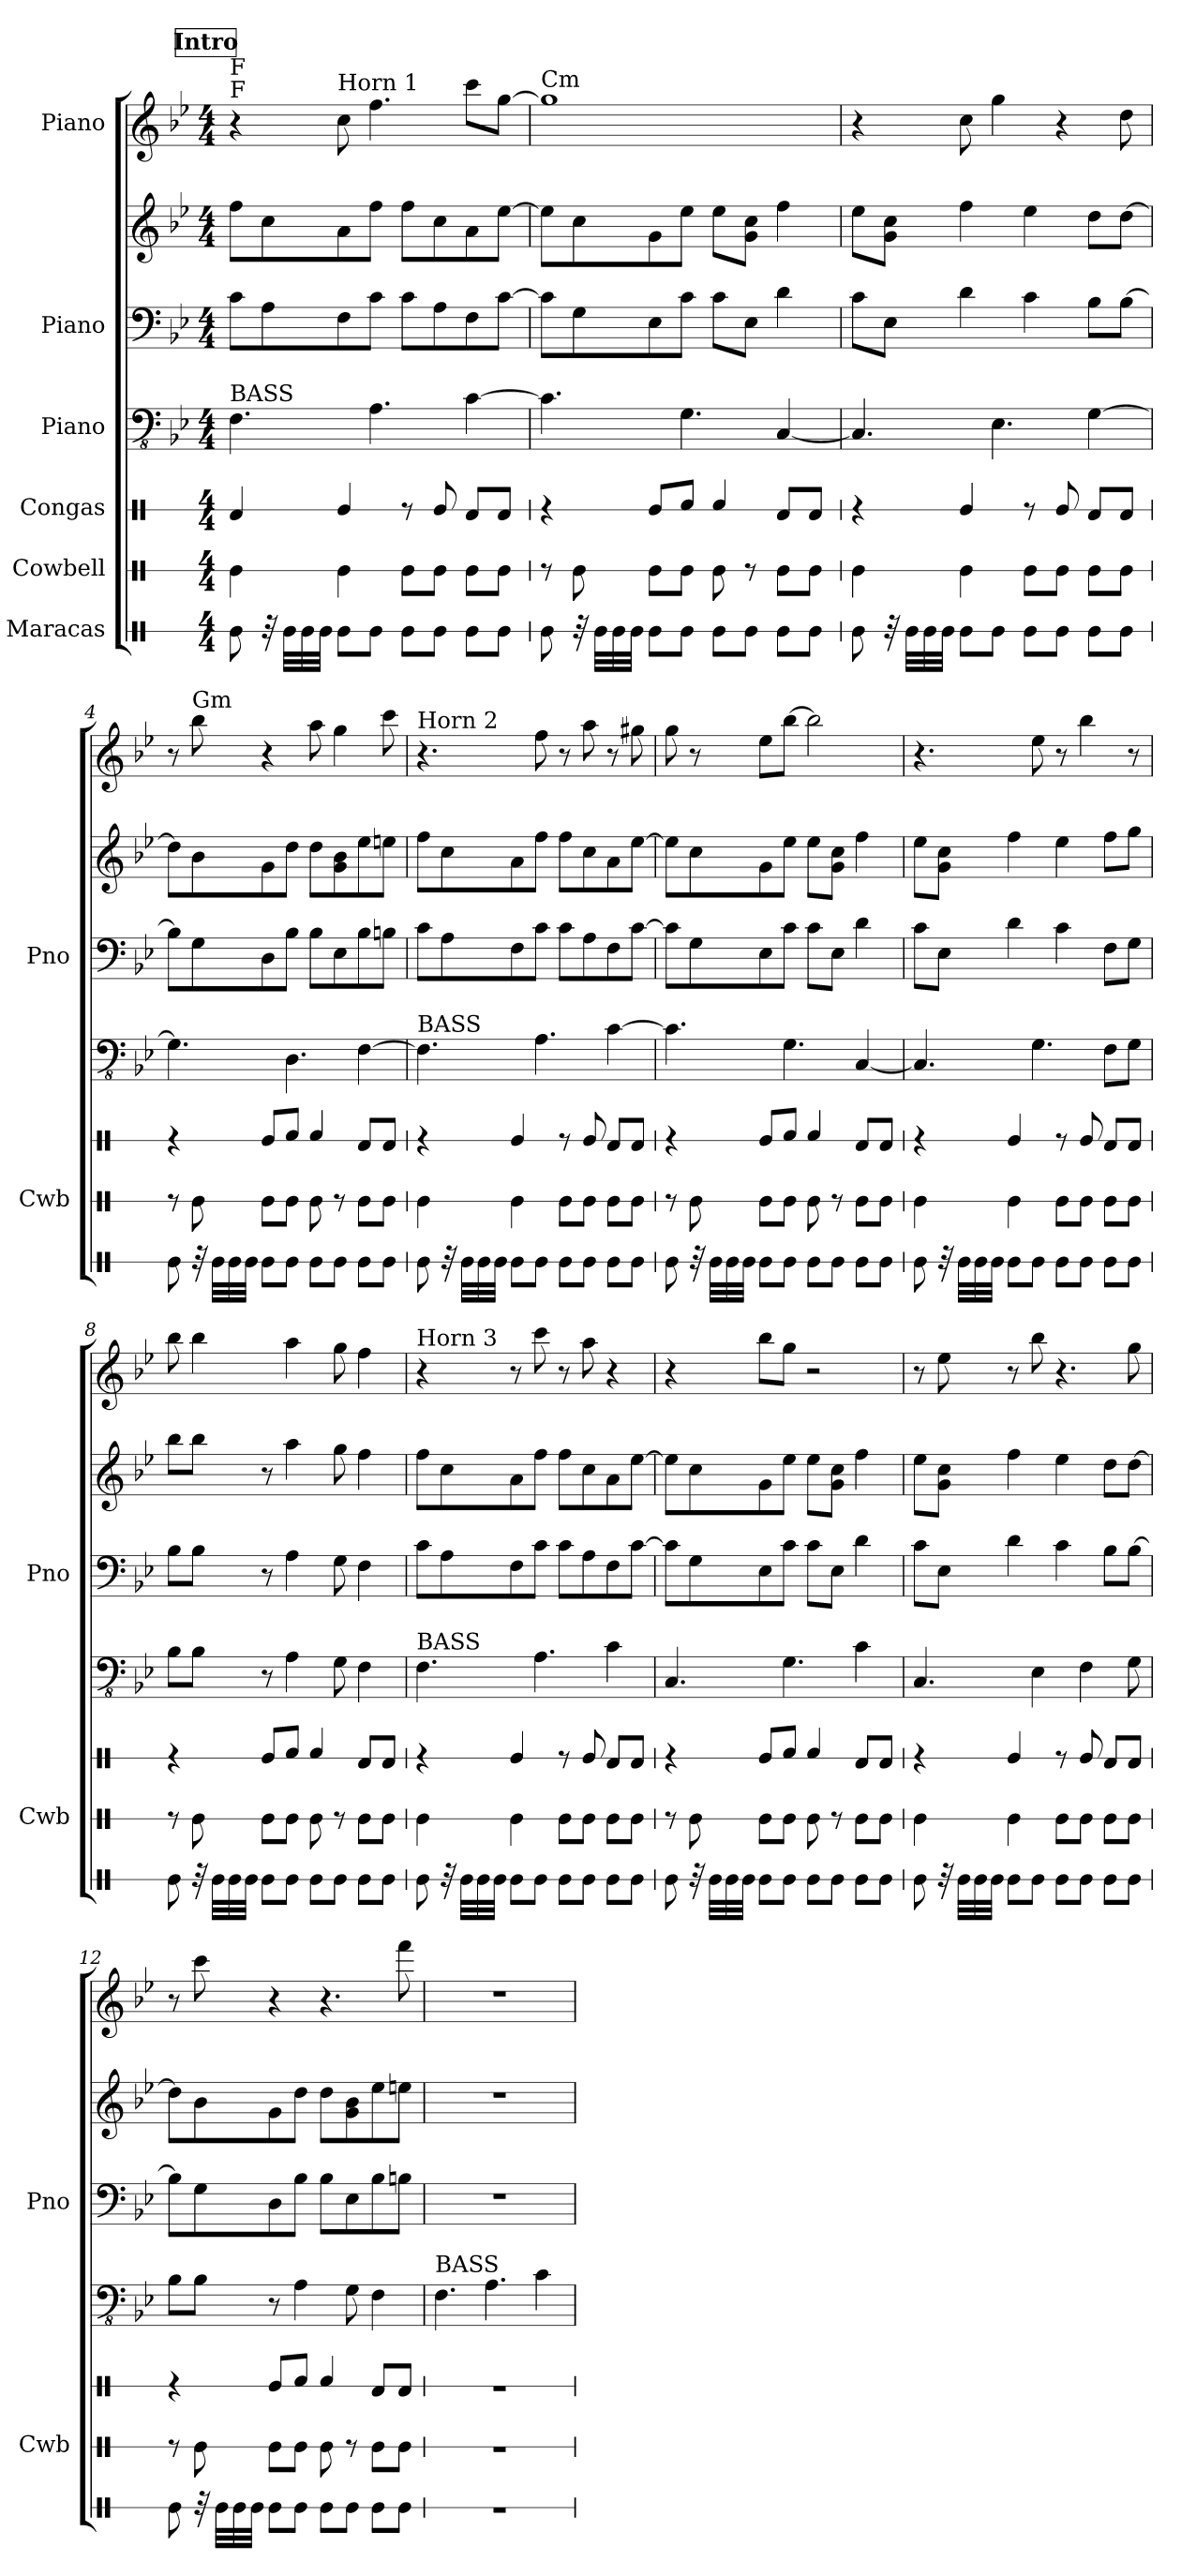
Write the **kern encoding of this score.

**kern	**kern	**kern	**kern	**kern	**kern	**kern
*part6	*part5	*part4	*part3	*part2	*part2	*part1
*staff7	*staff6	*staff5	*staff4	*staff3	*staff2	*staff1
*I"Maracas	*I"Cowbell	*I"Congas	*I"Piano	*I"Piano	*	*I"Piano
*	*I'Cwb	*	*	*I'Pno	*	*
*stria1	*stria1	*stria1	*	*	*	*
*clefX	*clefX	*clefX	*clefFv4	*clefF4	*clefG2	*clefG2
*k[]	*k[]	*k[]	*k[b-e-]	*k[b-e-]	*k[b-e-]	*k[b-e-]
*M4/4	*M4/4	*M4/4	*M4/4	*M4/4	*M4/4	*M4/4
!!LO:REH:place=s1:a:B:fs=12:t=Intro
=1	=1	=1	=1	=1	=1	=1
!	!	!	!	!	!	!LO:TX:a:t=F
!	!	!	!	!	!	!LO:TX:a:t=F
!	!	!	!LO:TX:a:t=BASS	!	!	!
8Re\	4Re\	4Rd/	4.FF\	8c\L	8ff\L	4r
32r	.	.	.	8A\	8cc\	.
32Re\LLL	.	.	.	.	.	.
32Re\	.	.	.	.	.	.
32Re\JJJ	.	.	.	.	.	.
!	!	!	!	!	!	!LO:TX:a:t=Horn 1
8Re\L	4Re\	4Re/	.	8F\	8a\	8cc\
8Re\J	.	.	4.AA\	8c\J	8ff\J	4.ff\
8Re\L	8Re\L	8r	.	8c\L	8ff\L	.
8Re\J	8Re\J	8Re/	.	8A\	8cc\	.
8Re\L	8Re\L	8Rd/L	[4C\	8F\	8a\	8ccc\L
8Re\J	8Re\J	8Rd/J	.	[8c\J	[8ee-\J	[8gg\J
=2	=2	=2	=2	=2	=2	=2
!	!	!	!	!	!	!LO:TX:a:t=Cm
8Re\	8r	4r	4.C\]	8c\L]	8ee-\L]	1gg]
32r	8Re\	.	.	8G\	8cc\	.
32Re\LLL	.	.	.	.	.	.
32Re\	.	.	.	.	.	.
32Re\JJJ	.	.	.	.	.	.
8Re\L	8Re\L	8Re/L	.	8E-\	8g\	.
8Re\J	8Re\J	8Rf/J	4.GG\	8c\J	8ee-\J	.
8Re\L	8Re\	4Rf/	.	8c\L	8ee-\L	.
8Re\J	8r	.	.	8E-\J	8g\ 8cc\J	.
8Re\L	8Re\L	8Rd/L	[4CC/	4d\	4ff\	.
8Re\J	8Re\J	8Rd/J	.	.	.	.
=3	=3	=3	=3	=3	=3	=3
8Re\	4Re\	4r	4.CC/]	8c\L	8ee-\L	4r
32r	.	.	.	8E-\J	8g\ 8cc\J	.
32Re\LLL	.	.	.	.	.	.
32Re\	.	.	.	.	.	.
32Re\JJJ	.	.	.	.	.	.
8Re\L	4Re\	4Re/	.	4d\	4ff\	8cc\
8Re\J	.	.	4.EE-\	.	.	4gg\
8Re\L	8Re\L	8r	.	4c\	4ee-\	.
8Re\J	8Re\J	8Re/	.	.	.	4r
8Re\L	8Re\L	8Rd/L	[4GG\	8B-\L	8dd\L	.
8Re\J	8Re\J	8Rd/J	.	[8B-\J	[8dd\J	8dd\
=4	=4	=4	=4	=4	=4	=4
8Re\	8r	4r	4.GG\]	8B-\L]	8dd\L]	8r
!	!	!	!	!	!	!LO:TX:a:t=Gm
32r	8Re\	.	.	8G\	8b-\	8bb-\
32Re\LLL	.	.	.	.	.	.
32Re\	.	.	.	.	.	.
32Re\JJJ	.	.	.	.	.	.
8Re\L	8Re\L	8Re/L	.	8D\	8g\	4r
8Re\J	8Re\J	8Rf/J	4.DD\	8B-\J	8dd\J	.
8Re\L	8Re\	4Rf/	.	8B-\L	8dd\L	8aa\
8Re\J	8r	.	.	8E-\	8g\ 8b-\	4gg\
8Re\L	8Re\L	8Rd/L	[4FF\	8B-\	8ee-\	.
8Re\J	8Re\J	8Rd/J	.	8Bn\J	8een\J	8ccc\
!!LO:LB:g=z
=5	=5	=5	=5	=5	=5	=5
!	!	!	!	!	!	!LO:TX:a:t=Horn 2
!	!	!	!LO:TX:a:t=BASS	!	!	!
8Re\	4Re\	4r	4.FF\]	8c\L	8ff\L	4.r
32r	.	.	.	8A\	8cc\	.
32Re\LLL	.	.	.	.	.	.
32Re\	.	.	.	.	.	.
32Re\JJJ	.	.	.	.	.	.
8Re\L	4Re\	4Re/	.	8F\	8a\	.
8Re\J	.	.	4.AA\	8c\J	8ff\J	8ff\
8Re\L	8Re\L	8r	.	8c\L	8ff\L	8r
8Re\J	8Re\J	8Re/	.	8A\	8cc\	8aa\
8Re\L	8Re\L	8Rd/L	[4C\	8F\	8a\	8r
8Re\J	8Re\J	8Rd/J	.	[8c\J	[8ee-\J	8gg#X\
=6	=6	=6	=6	=6	=6	=6
8Re\	8r	4r	4.C\]	8c\L]	8ee-\L]	8gg\
32r	8Re\	.	.	8G\	8cc\	8r
32Re\LLL	.	.	.	.	.	.
32Re\	.	.	.	.	.	.
32Re\JJJ	.	.	.	.	.	.
8Re\L	8Re\L	8Re/L	.	8E-\	8g\	8ee-\L
8Re\J	8Re\J	8Rf/J	4.GG\	8c\J	8ee-\J	[8bb-\J
8Re\L	8Re\	4Rf/	.	8c\L	8ee-\L	2bb-\]
8Re\J	8r	.	.	8E-\J	8g\ 8cc\J	.
8Re\L	8Re\L	8Rd/L	[4CC/	4d\	4ff\	.
8Re\J	8Re\J	8Rd/J	.	.	.	.
=7	=7	=7	=7	=7	=7	=7
8Re\	4Re\	4r	4.CC/]	8c\L	8ee-\L	4.r
32r	.	.	.	8E-\J	8g\ 8cc\J	.
32Re\LLL	.	.	.	.	.	.
32Re\	.	.	.	.	.	.
32Re\JJJ	.	.	.	.	.	.
8Re\L	4Re\	4Re/	.	4d\	4ff\	.
8Re\J	.	.	4.GG\	.	.	8ee-\
8Re\L	8Re\L	8r	.	4c\	4ee-\	8r
8Re\J	8Re\J	8Re/	.	.	.	4bb-\
8Re\L	8Re\L	8Rd/L	8FF\L	8F\L	8ff\L	.
8Re\J	8Re\J	8Rd/J	8GG\J	8G\J	8gg\J	8r
=8	=8	=8	=8	=8	=8	=8
8Re\	8r	4r	8BB-\L	8B-\L	8bb-\L	8bb-\
32r	8Re\	.	8BB-\J	8B-\J	8bb-\J	4bb-\
32Re\LLL	.	.	.	.	.	.
32Re\	.	.	.	.	.	.
32Re\JJJ	.	.	.	.	.	.
8Re\L	8Re\L	8Re/L	8r	8r	8r	.
8Re\J	8Re\J	8Rf/J	4AA\	4A\	4aa\	4aa\
8Re\L	8Re\	4Rf/	.	.	.	.
8Re\J	8r	.	8GG\	8G\	8gg\	8gg\
8Re\L	8Re\L	8Rd/L	4FF\	4F\	4ff\	4ff\
8Re\J	8Re\J	8Rd/J	.	.	.	.
!!LO:LB:g=z
=9	=9	=9	=9	=9	=9	=9
!	!	!	!	!	!	!LO:TX:a:t=Horn 3
!	!	!	!LO:TX:a:t=BASS	!	!	!
8Re\	4Re\	4r	4.FF\	8c\L	8ff\L	4r
32r	.	.	.	8A\	8cc\	.
32Re\LLL	.	.	.	.	.	.
32Re\	.	.	.	.	.	.
32Re\JJJ	.	.	.	.	.	.
8Re\L	4Re\	4Re/	.	8F\	8a\	8r
8Re\J	.	.	4.AA\	8c\J	8ff\J	8ccc\
8Re\L	8Re\L	8r	.	8c\L	8ff\L	8r
8Re\J	8Re\J	8Re/	.	8A\	8cc\	8aa\
8Re\L	8Re\L	8Rd/L	4C\	8F\	8a\	4r
8Re\J	8Re\J	8Rd/J	.	[8c\J	[8ee-\J	.
=10	=10	=10	=10	=10	=10	=10
8Re\	8r	4r	4.CC/	8c\L]	8ee-\L]	4r
32r	8Re\	.	.	8G\	8cc\	.
32Re\LLL	.	.	.	.	.	.
32Re\	.	.	.	.	.	.
32Re\JJJ	.	.	.	.	.	.
8Re\L	8Re\L	8Re/L	.	8E-\	8g\	8bb-\L
8Re\J	8Re\J	8Rf/J	4.GG\	8c\J	8ee-\J	8gg\J
8Re\L	8Re\	4Rf/	.	8c\L	8ee-\L	2r
8Re\J	8r	.	.	8E-\J	8g\ 8cc\J	.
8Re\L	8Re\L	8Rd/L	4C\	4d\	4ff\	.
8Re\J	8Re\J	8Rd/J	.	.	.	.
=11	=11	=11	=11	=11	=11	=11
8Re\	4Re\	4r	4.CC/	8c\L	8ee-\L	8r
32r	.	.	.	8E-\J	8g\ 8cc\J	8ee-\
32Re\LLL	.	.	.	.	.	.
32Re\	.	.	.	.	.	.
32Re\JJJ	.	.	.	.	.	.
8Re\L	4Re\	4Re/	.	4d\	4ff\	8r
8Re\J	.	.	4EE-\	.	.	8bb-\
8Re\L	8Re\L	8r	.	4c\	4ee-\	4.r
8Re\J	8Re\J	8Re/	4FF\	.	.	.
8Re\L	8Re\L	8Rd/L	.	8B-\L	8dd\L	.
8Re\J	8Re\J	8Rd/J	8GG\	[8B-\J	[8dd\J	8gg\
=12	=12	=12	=12	=12	=12	=12
8Re\	8r	4r	8BB-\L	8B-\L]	8dd\L]	8r
32r	8Re\	.	8BB-\J	8G\	8b-\	8ccc\
32Re\LLL	.	.	.	.	.	.
32Re\	.	.	.	.	.	.
32Re\JJJ	.	.	.	.	.	.
8Re\L	8Re\L	8Re/L	8r	8D\	8g\	4r
8Re\J	8Re\J	8Rf/J	4AA\	8B-\J	8dd\J	.
8Re\L	8Re\	4Rf/	.	8B-\L	8dd\L	4.r
8Re\J	8r	.	8GG\	8E-\	8g\ 8b-\	.
8Re\L	8Re\L	8Rd/L	4FF\	8B-\	8ee-\	.
8Re\J	8Re\J	8Rd/J	.	8Bn\J	8een\J	8fff\
!!LO:PB:g=z
=13	=13	=13	=13	=13	=13	=13
!	!	!	!LO:TX:a:t=BASS	!	!	!
1r	1r	1r	4.FF\	1r	1r	1r
.	.	.	4.AA\	.	.	.
.	.	.	4C\	.	.	.
=	=	=	=	=	=	=
*-	*-	*-	*-	*-	*-	*-
